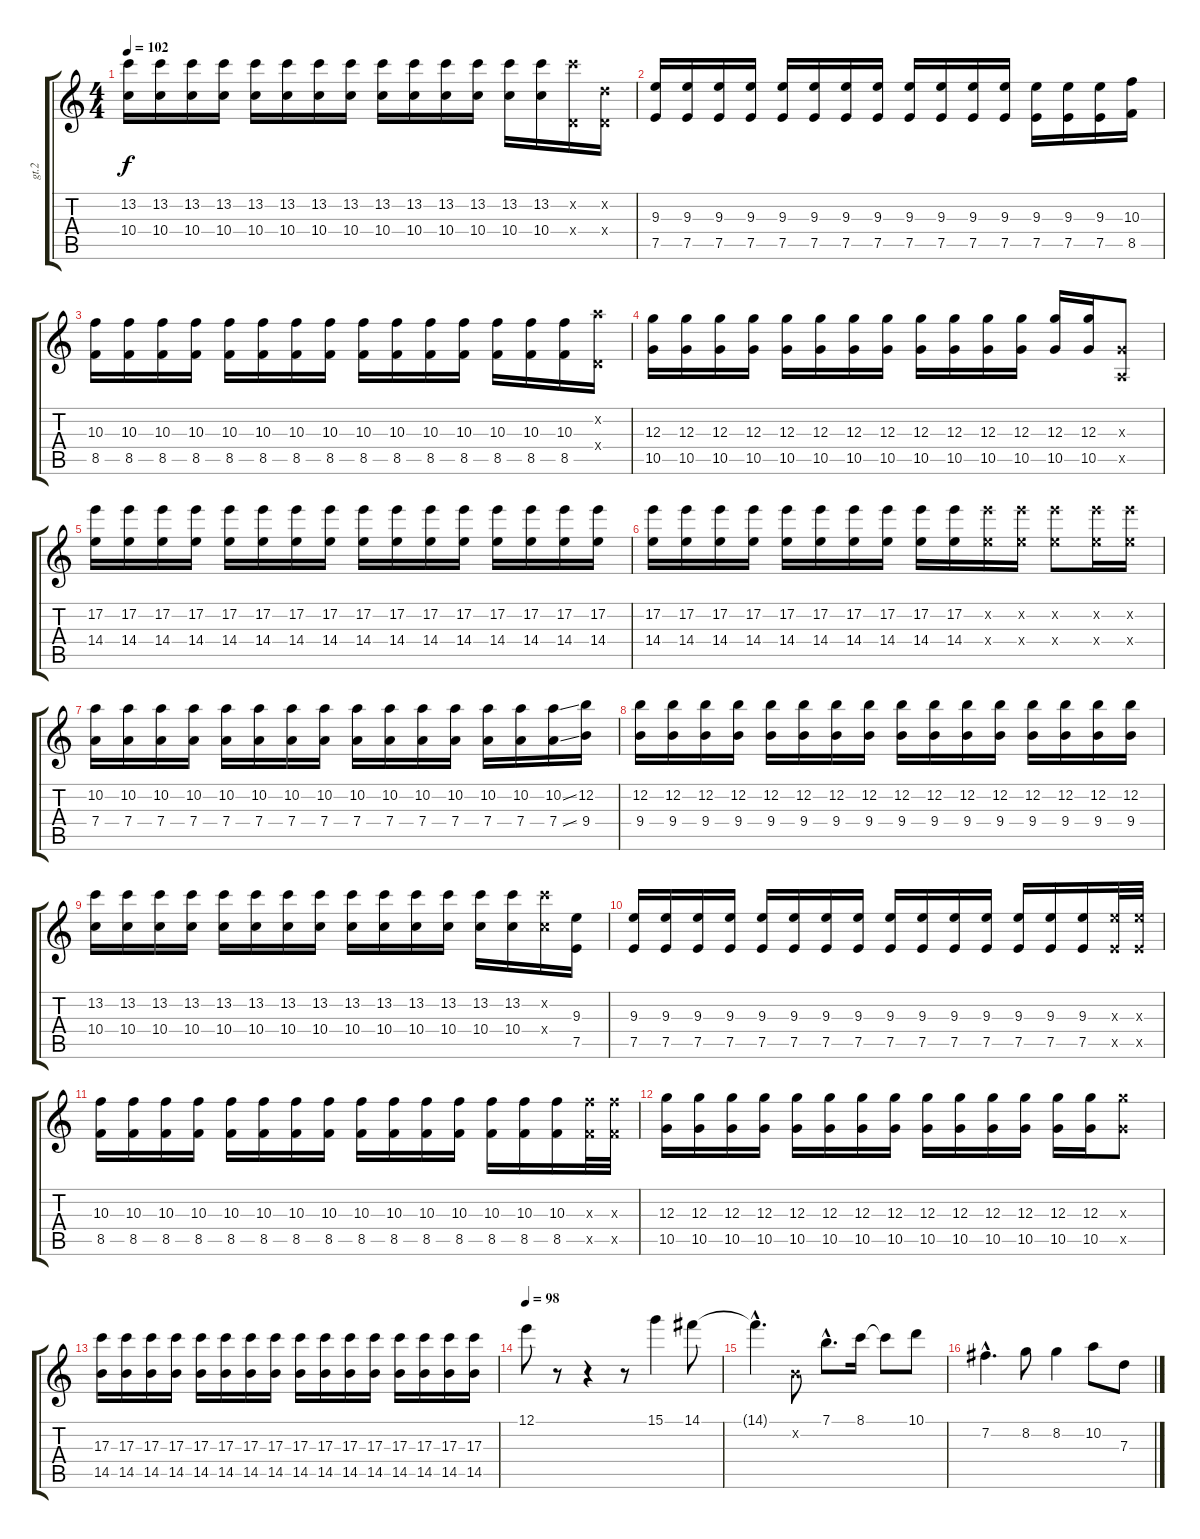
\track ("gt.2" "gt.2") {instrument overdrivenguitar}
\staff {score tabs}
\tuning (E4 B3 G3 D3 A2 E2) {hide}
\ts (4 4)
\tempo 102
\clef g2
\ks c
(13.2 10.4).16{dy f} (13.2 10.4).16 (13.2 10.4).16 (13.2 10.4).16 (13.2 10.4).16 (13.2 10.4).16 (13.2 10.4).16 (13.2 10.4).16 (13.2 10.4).16 (13.2 10.4).16 (13.2 10.4).16 (13.2 10.4).16 (13.2 10.4).16 (13.2 10.4).16 (13.2{x} 0.4{x}).16 (3.2{x} 0.4{x}).16 |
(9.3 7.5).16 (9.3 7.5).16 (9.3 7.5).16 (9.3 7.5).16 (9.3 7.5).16 (9.3 7.5).16 (9.3 7.5).16 (9.3 7.5).16 (9.3 7.5).16 (9.3 7.5).16 (9.3 7.5).16 (9.3 7.5).16 (9.3 7.5).16 (9.3 7.5).16 (9.3 7.5).16 (10.3 8.5).16 |
(10.3 8.5).16 (10.3 8.5).16 (10.3 8.5).16 (10.3 8.5).16 (10.3 8.5).16 (10.3 8.5).16 (10.3 8.5).16 (10.3 8.5).16 (10.3 8.5).16 (10.3 8.5).16 (10.3 8.5).16 (10.3 8.5).16 (10.3 8.5).16 (10.3 8.5).16 (10.3 8.5).16 (10.2{x} 0.4{x}).16 |
(12.3 10.5).16 (12.3 10.5).16 (12.3 10.5).16 (12.3 10.5).16 (12.3 10.5).16 (12.3 10.5).16 (12.3 10.5).16 (12.3 10.5).16 (12.3 10.5).16 (12.3 10.5).16 (12.3 10.5).16 (12.3 10.5).16 (12.3 10.5).16 (12.3 10.5).16 (0.3{x} 0.5{x}).8 |
(17.2 14.4).16 (17.2 14.4).16 (17.2 14.4).16 (17.2 14.4).16 (17.2 14.4).16 (17.2 14.4).16 (17.2 14.4).16 (17.2 14.4).16 (17.2 14.4).16 (17.2 14.4).16 (17.2 14.4).16 (17.2 14.4).16 (17.2 14.4).16 (17.2 14.4).16 (17.2 14.4).16 (17.2 14.4).16 |
(17.2 14.4).16 (17.2 14.4).16 (17.2 14.4).16 (17.2 14.4).16 (17.2 14.4).16 (17.2 14.4).16 (17.2 14.4).16 (17.2 14.4).16 (17.2 14.4).16 (17.2 14.4).16 (17.2{x} 14.4{x}).16 (17.2{x} 14.4{x}).16 (17.2{x} 14.4{x}).8 (17.2{x} 14.4{x}).16 (17.2{x} 14.4{x}).16 |
(10.2 7.4).16 (10.2 7.4).16 (10.2 7.4).16 (10.2 7.4).16 (10.2 7.4).16 (10.2 7.4).16 (10.2 7.4).16 (10.2 7.4).16 (10.2 7.4).16 (10.2 7.4).16 (10.2 7.4).16 (10.2 7.4).16 (10.2 7.4).16 (10.2 7.4).16 (10.2{ss} 7.4{ss}).16 (12.2 9.4).16 |
(12.2 9.4).16 (12.2 9.4).16 (12.2 9.4).16 (12.2 9.4).16 (12.2 9.4).16 (12.2 9.4).16 (12.2 9.4).16 (12.2 9.4).16 (12.2 9.4).16 (12.2 9.4).16 (12.2 9.4).16 (12.2 9.4).16 (12.2 9.4).16 (12.2 9.4).16 (12.2 9.4).16 (12.2 9.4).16 |
(13.2 10.4).16 (13.2 10.4).16 (13.2 10.4).16 (13.2 10.4).16 (13.2 10.4).16 (13.2 10.4).16 (13.2 10.4).16 (13.2 10.4).16 (13.2 10.4).16 (13.2 10.4).16 (13.2 10.4).16 (13.2 10.4).16 (13.2 10.4).16 (13.2 10.4).16 (13.2{x} 10.4{x}).16 (9.3 7.5).16 |
(9.3 7.5).16 (9.3 7.5).16 (9.3 7.5).16 (9.3 7.5).16 (9.3 7.5).16 (9.3 7.5).16 (9.3 7.5).16 (9.3 7.5).16 (9.3 7.5).16 (9.3 7.5).16 (9.3 7.5).16 (9.3 7.5).16 (9.3 7.5).16 (9.3 7.5).16 (9.3 7.5).16 (9.3{x} 7.5{x}).32 (9.3{x} 7.5{x}).32 |
(10.3 8.5).16 (10.3 8.5).16 (10.3 8.5).16 (10.3 8.5).16 (10.3 8.5).16 (10.3 8.5).16 (10.3 8.5).16 (10.3 8.5).16 (10.3 8.5).16 (10.3 8.5).16 (10.3 8.5).16 (10.3 8.5).16 (10.3 8.5).16 (10.3 8.5).16 (10.3 8.5).16 (10.3{x} 8.5{x}).32 (10.3{x} 8.5{x}).32 |
(12.3 10.5).16 (12.3 10.5).16 (12.3 10.5).16 (12.3 10.5).16 (12.3 10.5).16 (12.3 10.5).16 (12.3 10.5).16 (12.3 10.5).16 (12.3 10.5).16 (12.3 10.5).16 (12.3 10.5).16 (12.3 10.5).16 (12.3 10.5).16 (12.3 10.5).16 (12.3{x} 10.5{x}).8 |
(17.3 14.5).16 (17.3 14.5).16 (17.3 14.5).16 (17.3 14.5).16 (17.3 14.5).16 (17.3 14.5).16 (17.3 14.5).16 (17.3 14.5).16 (17.3 14.5).16 (17.3 14.5).16 (17.3 14.5).16 (17.3 14.5).16 (17.3 14.5).16 (17.3 14.5).16 (17.3 14.5).16 (17.3 14.5).16 |
\tempo 98
12.1.8{instrument pad2warm} r.8 r.4 r.8 15.1.4 14.1.8 |
14.1{hac t}.4{d} 0.2{x}.8 7.1{hac}.8{d} 8.1.16 8.1{t}.8 10.1.8 |
7.2{hac}.4{d} 8.2.8 8.2.4 10.2.8 7.3.8
